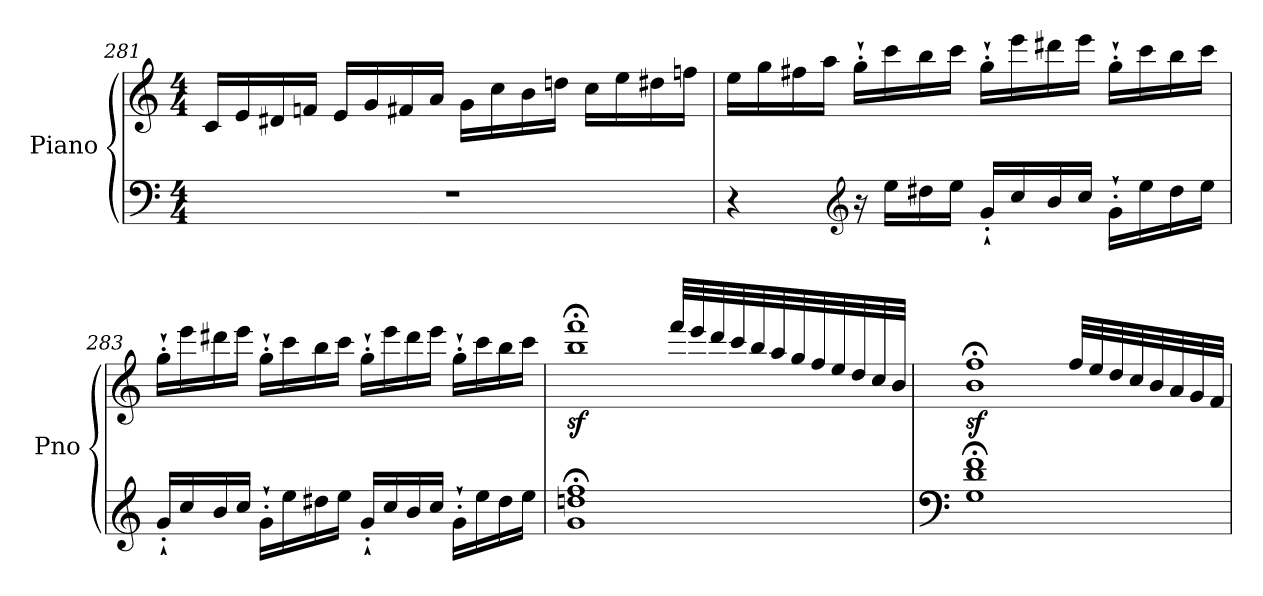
**kern	**kern	**dynam
*part1	*part1	*part1
*staff2	*staff1	*staff1/2
*I"Piano	*	*
*I'Pno	*	*
!!LO:PB:g=z
*clefF4	*clefG2	*
*k[]	*k[]	*
*M4/4	*M4/4	*
=281	=281	=281
1r	16c/LL	.
.	16e/	.
.	16d#X/	.
.	16fn/JJ	.
.	16e/LL	.
.	16g/	.
.	16f#X/	.
.	16a/JJ	.
.	16g\LL	.
.	16cc\	.
.	16b\	.
.	16ddn\JJ	.
.	16cc\LL	.
.	16ee\	.
.	16dd#X\	.
.	16ffn\JJ	.
=282	=282	=282
4r	16ee\LL	.
.	16gg\	.
.	16ff#X\	.
.	16aa\JJ	.
*clefG2	*	*
16r	16gg'`\LL	.
16ee\LL	16ccc\	.
16dd#X\	16bb\	.
16ee\JJ	16ccc\JJ	.
16g'`/LL	16gg'`\LL	.
16cc/	16eee\	.
16b/	16ddd#X\	.
16cc/JJ	16eee\JJ	.
16g'`\LL	16gg'`\LL	.
16ee\	16ccc\	.
16dd#\	16bb\	.
16ee\JJ	16ccc\JJ	.
!!LO:LB:g=z
=283	=283	=283
16g'`/LL	16gg'`\LL	.
16cc/	16eee\	.
16b/	16ddd#X\	.
16cc/JJ	16eee\JJ	.
16g'`\LL	16gg'`\LL	.
16ee\	16ccc\	.
16dd#X\	16bb\	.
16ee\JJ	16ccc\JJ	.
16g'`/LL	16gg'`\LL	.
16cc/	16eee\	.
16b/	16ddd#\	.
16cc/JJ	16eee\JJ	.
16g'`\LL	16gg'`\LL	.
16ee\	16ccc\	.
16dd#\	16bb\	.
16ee\JJ	16ccc\JJ	.
=284	=284	=284
*	*^	*
!	!	!	!LO:DY:b
1g;< 1ddn;< 1ff;<	1bb;< 1fff;<	2.ryy	sf
*	*	*Xtuplet	*
.	.	48fff/LLL	.
.	.	48eee/	.
.	.	48ddd/	.
.	.	48ccc/	.
.	.	48bb/	.
.	.	48aa/	.
.	.	48gg/	.
.	.	48ff/	.
.	.	48ee/	.
.	.	48dd/	.
.	.	48cc/	.
.	.	48b/JJJ	.
=285	=285	=285	=285
*clefF4	*	*	*
!	!	!	!LO:DY:b
1G;< 1d;< 1f;<	1b;< 1ff;<	2.ryy	sf
.	.	32ff/LLL	.
.	.	32ee/	.
.	.	32dd/	.
.	.	32cc/	.
.	.	32b/	.
.	.	32a/	.
.	.	32g/	.
.	.	32f/JJJ	.
*	*v	*v	*
=	=	=
*-	*-	*-
